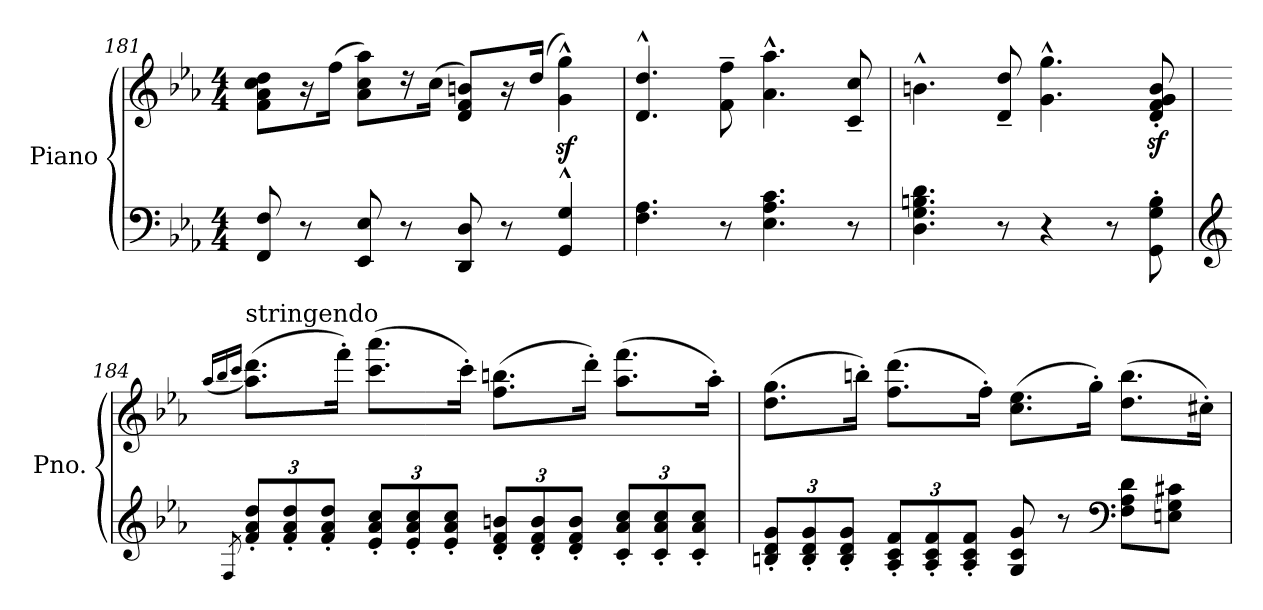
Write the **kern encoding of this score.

**kern	**kern
*part1	*part1
*staff2	*staff1
*I"Piano	*
*I'Pno.	*
*clefF4	*clefG2
*k[b-e-a-]	*k[b-e-a-]
*M4/4	*M4/4
=181	=181
8FF/ 8F/	8f\ 8a-\ 8cc\ 8dd\L
8r	16r
.	(16ff\Jk
8EE-/ 8E-/	8a-\ 8cc\ 8aa-\L)
8r	16r
.	(16cc\Jk
8DD/ 8D/	8d/ 8f/ 8bn/L)
8r	16r
.	(16dd/Jk
4GG/^^ 4G/^^	4g\z<^^ 4gg\z<^^)
=182	=182
4.F\ 4.A-\	4.d/^^ 4.dd/^^
8r	8f\~ 8ff\~
4.E-\ 4.A-\ 4.c\	4.a-\^^ 4.aa-\^^
8r	8c/~ 8cc/~
!!LO:LB:g=z
=183	=183
4.D\ 4.G\ 4.Bn\ 4.d\	4.bn^^\
8r	8d/~ 8dd/~
4r	4.g\^^ 4.gg\^^
8r	.
8GG\' 8G\' 8B\'	8d/z<' 8f/z<' 8g/z<' 8b/z<'
=184	=184
*clefG2	*
.	(16qaa-/LL
.	16qbb-/
8qF/	16qccc/JJ
*Xbrackettup	*
!	!LO:TX:a:t=stringendo
12f/' 12a-/' 12dd/'L	(8.aa-\ 8.ddd\L)
12f/' 12a-/' 12dd/'	.
12f/' 12a-/' 12dd/'J	.
.	16fff'\Jk)
12e-/' 12a-/' 12cc/'L	(8.ccc\ 8.aaa-\L
12e-/' 12a-/' 12cc/'	.
12e-/' 12a-/' 12cc/'J	.
.	16ccc'\Jk)
12d/' 12f/' 12bn/'L	(8.ff\ 8.bbn\L
12d/' 12f/' 12b/'	.
12d/' 12f/' 12b/'J	.
.	16ddd'\Jk)
12c/' 12a-/' 12cc/'L	(8.aa-\ 8.fff\L
12c/' 12a-/' 12cc/'	.
12c/' 12a-/' 12cc/'J	.
.	16aa-'\Jk)
=185	=185
12Bn/' 12d/' 12g/'L	(8.dd\ 8.gg\L
12B/' 12d/' 12g/'	.
12B/' 12d/' 12g/'J	.
.	16bbn'\Jk)
12A-/' 12c/' 12f/'L	(8.ff\ 8.ddd\L
12A-/' 12c/' 12f/'	.
12A-/' 12c/' 12f/'J	.
.	16ff'\Jk)
8G/ 8c/ 8g/	(8.cc\ 8.ee-\L
8r	.
.	16gg'\Jk)
*clefF4	*
8F\ 8A-\ 8d\L	(8.dd\ 8.bb\L
8En\ 8G\ 8c#X\J	.
.	16cc#X'\Jk)
=	=
*-	*-
